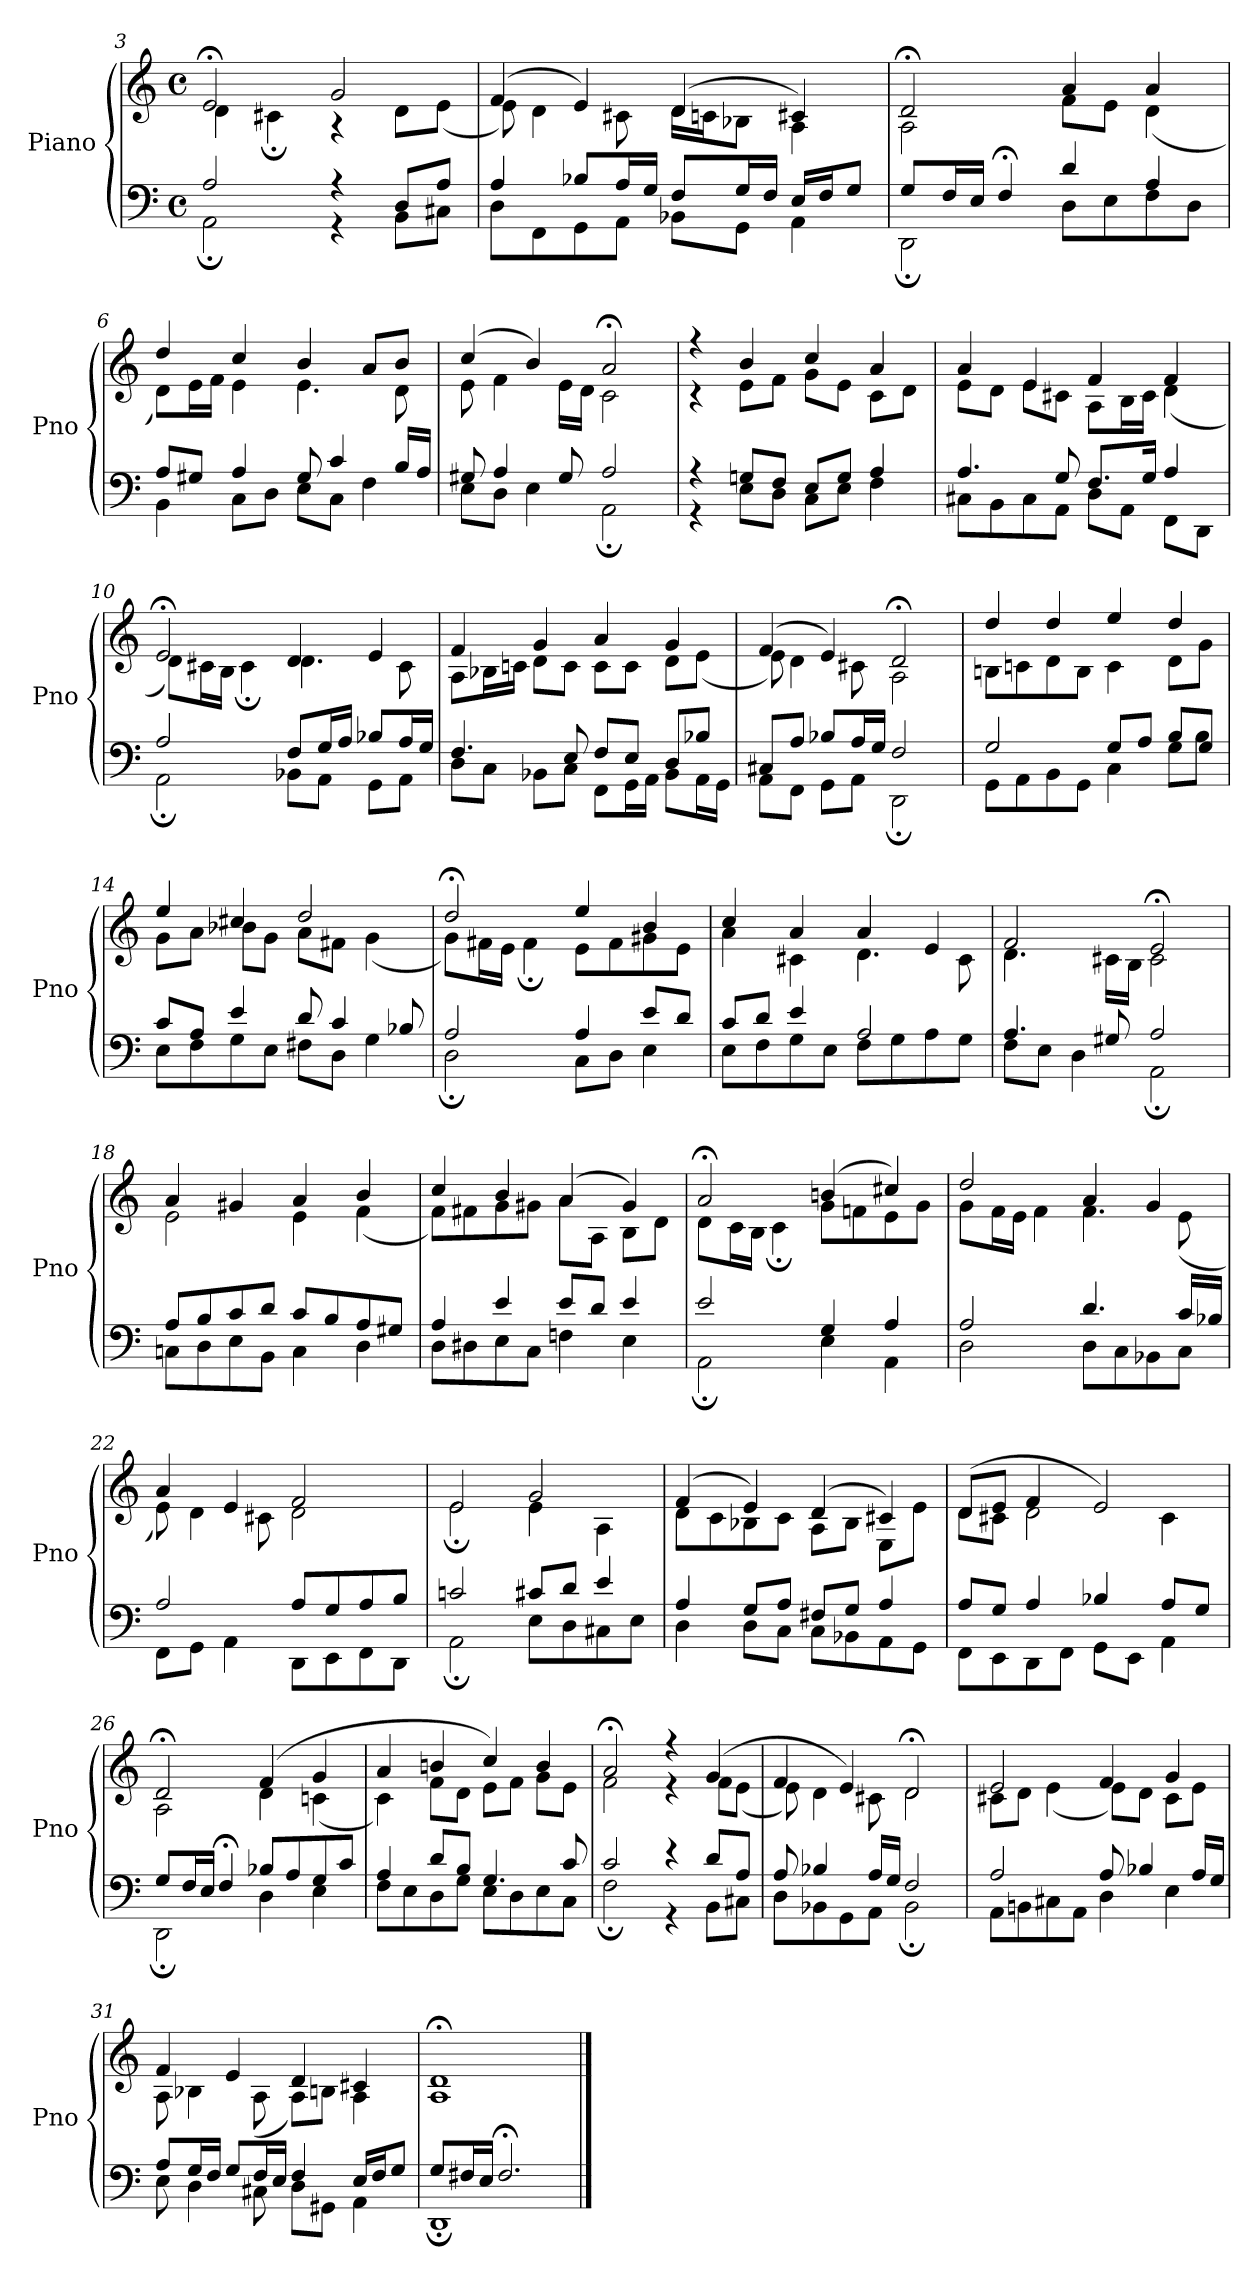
**kern	**kern
*part1	*part1
*staff2	*staff1
*I"Piano	*
*I'Pno	*
*clefF4	*clefG2
*k[]	*k[]
*M4/4	*M4/4
*met(c)	*met(c)
=3	=3
*^	*^
2A/	2AA;\	2e;</	4d\
.	.	.	4c#X;\
4r	4r	2g/	4r
8D/L	8BB\L	.	8d\L
8A/J	8C#X\J	.	(<8e\J
=4	=4	=4	=4
4A/	8D\L	(>4f/	8e\)
.	8FF\	.	4d\
8B-X/L	8GG\	4e/)	.
16A/L	8AA\J	.	8c#X\
16G/JJ	.	.	.
8F/L	8BB-X\L	(>4d/	16d\LL
.	.	.	16cn\J
16G/L	8GG\J	.	8B-X\J
16F/JJ	.	.	.
16E/LL	4AA\	4c#X/)	4A\
16F/J	.	.	.
8G/J	.	.	.
=5	=5	=5	=5
8G/L	2DD;\	2d;</	2A\
16F/L	.	.	.
16E/JJ	.	.	.
4F;</	.	.	.
4d/	8D\L	4a/	8f\L
.	8E\	.	8e\J
4A/	8F\	4a/	(<4d\
.	8D\J	.	.
=6	=6	=6	=6
8A/L	4BB\	4dd/	8d\L)
8G#X/J	.	.	16e\L
.	.	.	16f\JJ
4A/	8C\L	4cc/	4e\
.	8D\J	.	.
8G#/	8E\L	4b/	4.e\
4c/	8C\J	.	.
.	4F\	8a/L	.
16B/LL	.	8b/J	8d\
16A/JJ	.	.	.
=7	=7	=7	=7
8G#X/	8E\L	(>4cc/	8e\
4A/	8D\J	.	4f\
.	4E\	4b/)	.
8G#/	.	.	16e\LL
.	.	.	16d\JJ
2A/	2AA;\	2a;</	2c\
=8	=8	=8	=8
4r	4r	4r	4r
8Gn/L	8E\L	4b/	8e\L
8F/J	8D\J	.	8f\J
8E/L	8C\L	4cc/	8g\L
8G/J	8E\J	.	8e\J
4A/	4F\	4a/	8c\L
.	.	.	8d\J
=9	=9	=9	=9
4.A/	8C#X\L	4a/	8e\L
.	8BB\	.	8d\J
.	8C#\	4e/	8e\L
8G/	8AA\J	.	8c#X\J
8.F/L	8D\L	4f/	8A\L
.	8AA\J	.	16B\L
16G/Jk	.	.	16c#\JJ
4A/	8FF\L	4f/	(<4d\
.	8DD\J	.	.
=10	=10	=10	=10
2A/	2AA;\	2e;</	8d\L)
.	.	.	16c#X\L
.	.	.	16B\JJ
.	.	.	4c#;\
8F/L	8BB-X\L	4d/	4.d\
16G/L	8AA\J	.	.
16A/JJ	.	.	.
8B-X/L	8GG\L	4e/	.
16A/L	8AA\J	.	8c#\
16G/JJ	.	.	.
=11	=11	=11	=11
4.F/	8D\L	4f/	8A\L
.	8C\J	.	16B-X\L
.	.	.	16cn\JJ
.	8BB-X\L	4g/	8d\L
8E/	8C\J	.	8c\J
8F/L	8FF\L	4a/	8c\L
8E/J	16GG\L	.	8c\J
.	16AA\JJ	.	.
8D/L	8BB-\L	4g/	8d\L
8B-X/J	16AA\L	.	(<8e\J
.	16GG\JJ	.	.
=12	=12	=12	=12
8C#X/L	8AA\L	(>4f/	8e\)
8A/J	8FF\J	.	4d\
8B-X/L	8GG\L	4e/)	.
16A/L	8AA\J	.	8c#X\
16G/JJ	.	.	.
2F/	2DD;\	2d;</	2A\
=13	=13	=13	=13
2G/	8GG\L	4dd/	8Bn\L
.	8AA\	.	8cn\
.	8BB\	4dd/	8d\
.	8GG\J	.	8B\J
8G/L	4C\	4ee/	4c\
8A/J	.	.	.
8B/L	8G\L	4dd/	8d\L
8G/J	8B\J	.	8g\J
=14	=14	=14	=14
8c/L	8E\L	4ee/	8g\L
8A/J	8F\	.	8a\J
4e/	8G\	4cc#X/	8b-X\L
.	8E\J	.	8g\J
8d/	8F#X\L	2dd/	8a\L
4c/	8D\J	.	8f#X\J
.	4G\	.	(<4g\
8B-X/	.	.	.
=15	=15	=15	=15
2A/	2D;\	2dd;</	8g\L)
.	.	.	16f#X\L
.	.	.	16e\JJ
.	.	.	4f#;\
4A/	8C\L	4ee/	8e\L
.	8D\J	.	8f#\
8e/L	4E\	4b/	8g#X\
8d/J	.	.	8e\J
=16	=16	=16	=16
8c/L	8E\L	4cc/	4a\
8d/J	8F\	.	.
4e/	8G\	4a/	4c#X\
.	8E\J	.	.
2A/	8F\L	4a/	4.d\
.	8G\	.	.
.	8A\	4e/	.
.	8G\J	.	8c#\
=17	=17	=17	=17
4.A/	8F\L	2f/	4.d\
.	8E\J	.	.
.	4D\	.	.
8G#X/	.	.	16c#X\LL
.	.	.	16B\JJ
2A/	2AA;\	2e;</	2c#\
=18	=18	=18	=18
8A/L	8Cn\L	4a/	2e\
8B/	8D\	.	.
8c/	8E\	4g#X/	.
8d/J	8BB\J	.	.
8c/L	4C\	4a/	4e\
8B/	.	.	.
8A/	4D\	4b/	(<4f\
8G#X/J	.	.	.
=19	=19	=19	=19
4A/	8D\L	4cc/	8f\L)
.	8D#X\	.	8f#X\
4e/	8E\	4b/	8g\
.	8C\J	.	8g#X\J
8e/L	4Fn\	(>4a/	8a\L
8d/J	.	.	8A\J
4e/	4E\	4g#/)	8B\L
.	.	.	8d\J
=20	=20	=20	=20
2e/	2AA;\	2a;</	8d\L
.	.	.	16c\L
.	.	.	16B\JJ
.	.	.	4c;\
4G/	4E\	(>4bn/	8g\L
.	.	.	8fn\
4A/	4AA\	4cc#X/)	8e\
.	.	.	8g\J
=21	=21	=21	=21
2A/	2D\	2dd/	8g\L
.	.	.	16f\L
.	.	.	16e\JJ
.	.	.	4f\
4.d/	8D\L	4a/	4.f\
.	8C\	.	.
.	8BB-X\	4g/	.
16c/LL	8C\J	.	(<8e\
16B-X/JJ	.	.	.
=22	=22	=22	=22
2A/	8FF\L	4a/	8e\)
.	8GG\J	.	4d\
.	4AA\	4e/	.
.	.	.	8c#X\
8A/L	8DD\L	2f/	2d\
8G/	8EE\	.	.
8A/	8FF\	.	.
8B/J	8DD\J	.	.
=23	=23	=23	=23
2cn/	2AA;\	2e/	2e;\
8c#X/L	8E\L	2g/	4e\
8d/J	8D\	.	.
4e/	8C#X\	.	4A\
.	8E\J	.	.
=24	=24	=24	=24
4A/	4D\	(>4f/	8d\L
.	.	.	8c\
8G/L	8D\L	4e/)	8B-X\
8A/J	8C\J	.	8c\J
8F#X/L	8C\L	(>4d/	8A\L
8G/J	8BB-X\	.	8B-\J
4A/	8AA\	4c#X/)	8E\L
.	8GG\J	.	8e\J
=25	=25	=25	=25
8A/L	8FF\L	(>8d/L	8d\L
8G/J	8EE\	8e/J	8c#X\J
4A/	8DD\	4f/	2d\
.	8FF\J	.	.
4B-X/	8GG\L	2e/)	.
.	8EE\J	.	.
8A/L	4AA\	.	4c#\
8G/J	.	.	.
=26	=26	=26	=26
8G/L	2DD;\	2d;</	2A\
16F/L	.	.	.
16E/JJ	.	.	.
4F;</	.	.	.
8B-X/L	4D\	(>4f/	4d\
8A/	.	.	.
8G/	4E\	4g/	(<4cn\
8c/J	.	.	.
=27	=27	=27	=27
4A/	8F\L	4a/	4c\)
.	8E\	.	.
8d/L	8D\	4bn/	8f\L
8B/J	8G\J	.	8d\J
4.G/	8E\L	4cc/)	8e\L
.	8D\	.	8f\J
.	8E\	4b/	8g\L
8c/	8C\J	.	8e\J
=28	=28	=28	=28
2c/	2F;\	2a;</	2f\
4r	4r	4r	4r
8d/L	8BB\L	(>4g/	8f\L
8A/J	8C#X\J	.	(<8e\J
=29	=29	=29	=29
8A/	8D\L	4f/	8e\)
4B-X/	8BB-X\	.	4d\
.	8GG\	4e/)	.
16A/LL	8AA\J	.	8c#X\
16G/JJ	.	.	.
2F/	2BB-;\	2d;</	2d\
=30	=30	=30	=30
2A/	8AA\L	2e/	8c#X\L
.	8BBn\	.	8d\J
.	8C#X\	.	(<4e\
.	8AA\J	.	.
8A/	4D\	4f/	8e\L)
4B-X/	.	.	8d\J
.	4E\	4g/	8c#\L
16A/LL	.	.	8e\J
16G/JJ	.	.	.
=31	=31	=31	=31
8A/L	8E\	4f/	8A\
16G/L	4D\	.	4B-X\
16F/JJ	.	.	.
8G/L	.	4e/	.
16F/L	8C#X\	.	(<8A\
16E/JJ	.	.	.
4F/	8D\L	4d/	8A\L)
.	8GG#X\J	.	8Bn\J
16E/LL	4AA\	4c#X/	4A\
16F/J	.	.	.
8G/J	.	.	.
=32	=32	=32	=32
8G/L	1DD;	1d;<	1A
16F#X/L	.	.	.
16E/JJ	.	.	.
2.F#;</	.	.	.
*v	*v	*	*
*	*v	*v
==	==
*-	*-
